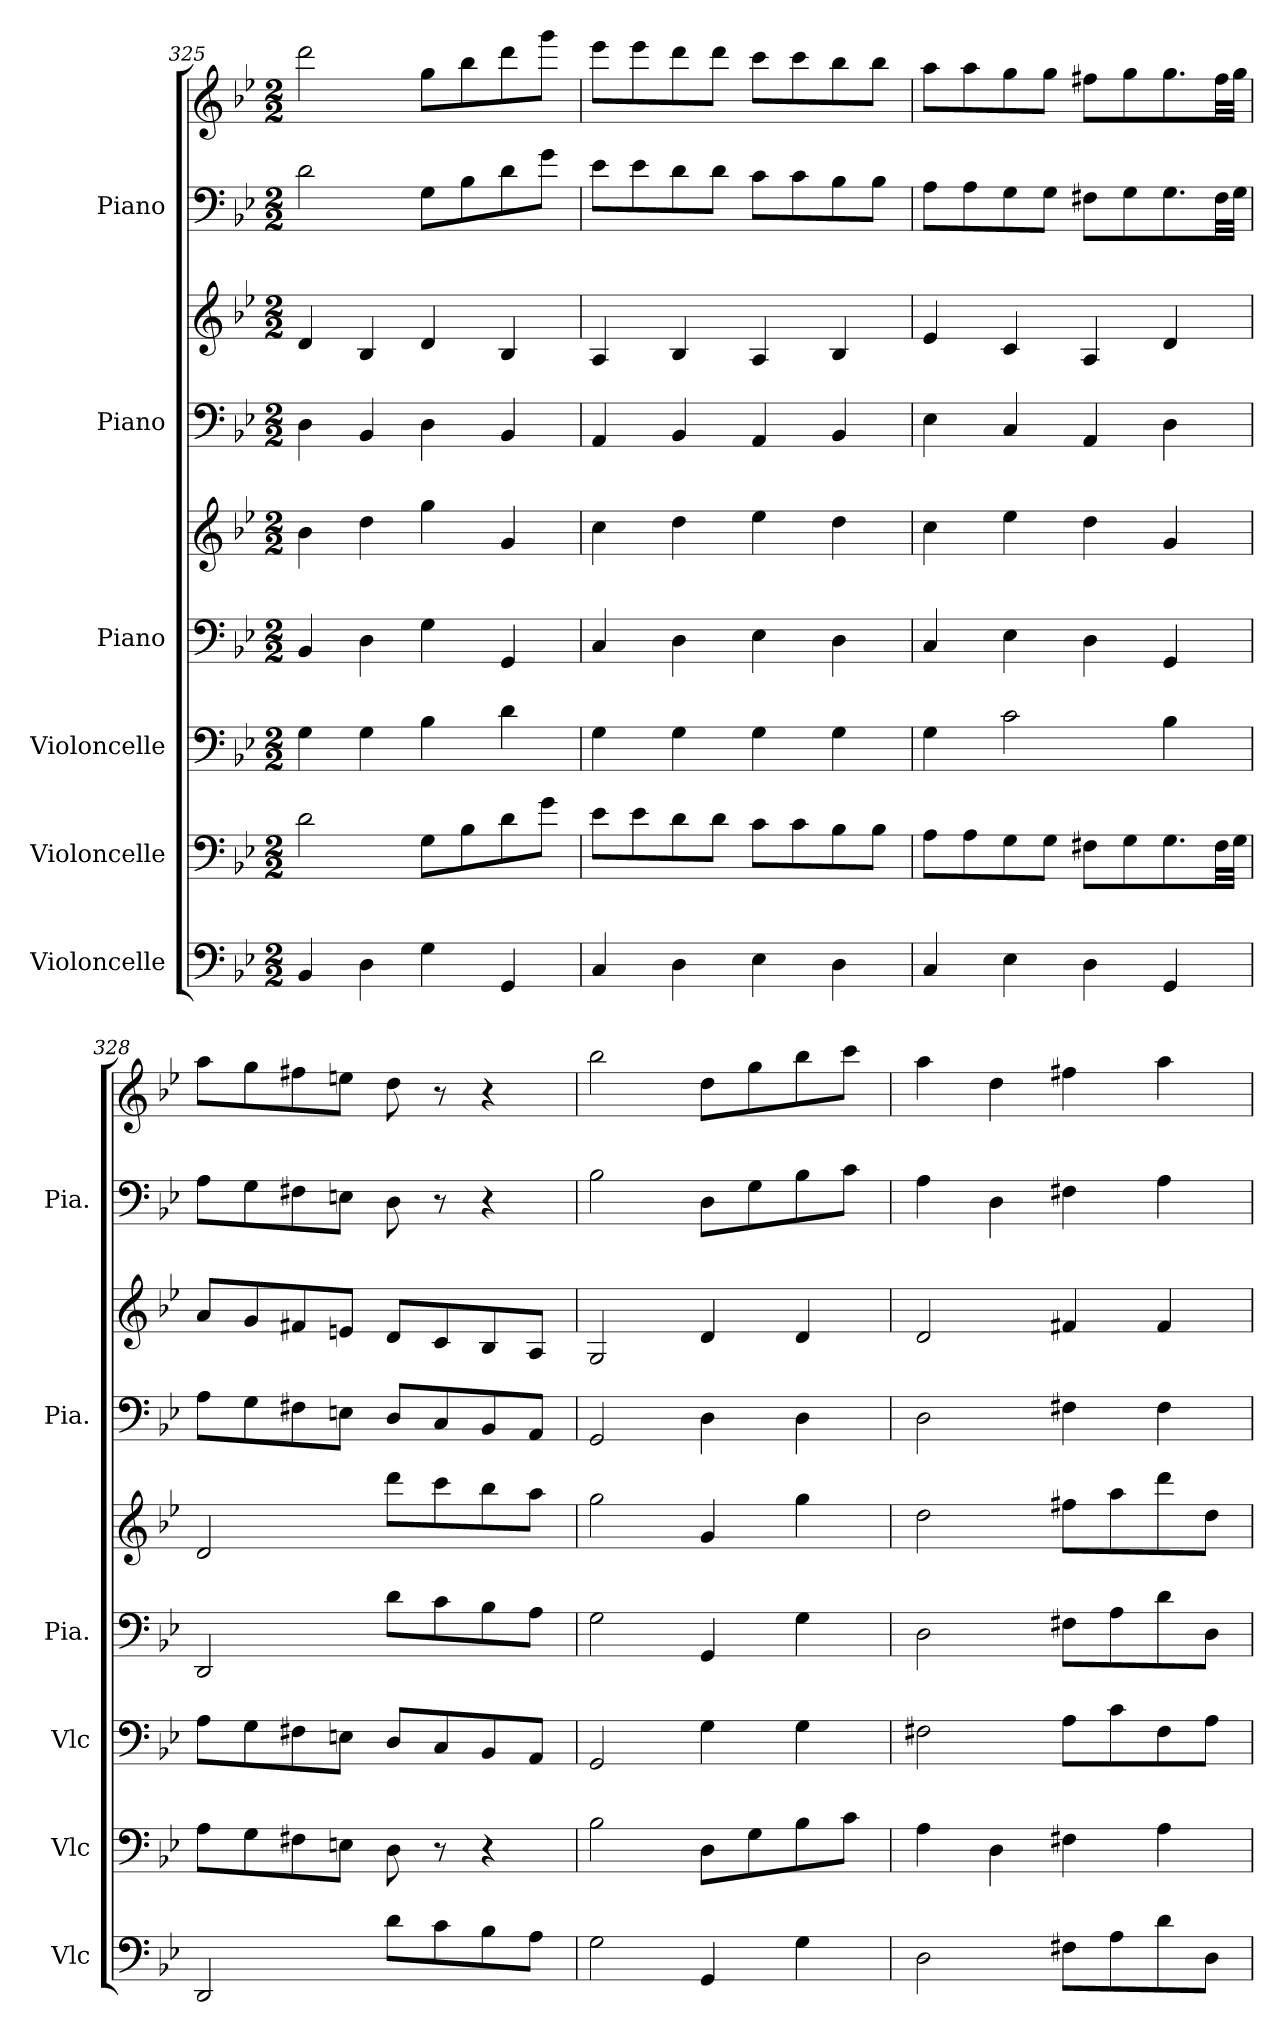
**kern	**kern	**kern	**kern	**kern	**kern	**kern	**kern	**kern
*part6	*part5	*part4	*part3	*part3	*part2	*part2	*part1	*part1
*staff9	*staff8	*staff7	*staff6	*staff5	*staff4	*staff3	*staff2	*staff1
*I"Violoncelle	*I"Violoncelle	*I"Violoncelle	*I"Piano	*	*I"Piano	*	*I"Piano	*
*I'Vlc	*I'Vlc	*I'Vlc	*I'Pia.	*	*I'Pia.	*	*I'Pia.	*
!!LO:PB:g=z
*clefF4	*clefF4	*clefF4	*clefF4	*clefG2	*clefF4	*clefG2	*clefF4	*clefG2
*k[b-e-]	*k[b-e-]	*k[b-e-]	*k[b-e-]	*k[b-e-]	*k[b-e-]	*k[b-e-]	*k[b-e-]	*k[b-e-]
*M2/2	*M2/2	*M2/2	*M2/2	*M2/2	*M2/2	*M2/2	*M2/2	*M2/2
=325	=325	=325	=325	=325	=325	=325	=325	=325
4BB-/	2d\	4G\	4BB-/	4b-\	4D\	4d/	2d\	2ddd\
4D\	.	4G\	4D\	4dd\	4BB-/	4B-/	.	.
4G\	8G\L	4B-\	4G\	4gg\	4D\	4d/	8G\L	8gg\L
.	8B-\	.	.	.	.	.	8B-\	8bb-\
4GG/	8d\	4d\	4GG/	4g/	4BB-/	4B-/	8d\	8ddd\
.	8g\J	.	.	.	.	.	8g\J	8ggg\J
=326	=326	=326	=326	=326	=326	=326	=326	=326
4C/	8e-\L	4G\	4C/	4cc\	4AA/	4A/	8e-\L	8eee-\L
.	8e-\	.	.	.	.	.	8e-\	8eee-\
4D\	8d\	4G\	4D\	4dd\	4BB-/	4B-/	8d\	8ddd\
.	8d\J	.	.	.	.	.	8d\J	8ddd\J
4E-\	8c\L	4G\	4E-\	4ee-\	4AA/	4A/	8c\L	8ccc\L
.	8c\	.	.	.	.	.	8c\	8ccc\
4D\	8B-\	4G\	4D\	4dd\	4BB-/	4B-/	8B-\	8bb-\
.	8B-\J	.	.	.	.	.	8B-\J	8bb-\J
=327	=327	=327	=327	=327	=327	=327	=327	=327
4C/	8A\L	4G\	4C/	4cc\	4E-\	4e-/	8A\L	8aa\L
.	8A\	.	.	.	.	.	8A\	8aa\
4E-\	8G\	2c\	4E-\	4ee-\	4C/	4c/	8G\	8gg\
.	8G\J	.	.	.	.	.	8G\J	8gg\J
4D\	8F#X\L	.	4D\	4dd\	4AA/	4A/	8F#X\L	8ff#X\L
.	8G\	.	.	.	.	.	8G\	8gg\
4GG/	8.G\	4B-\	4GG/	4g/	4D\	4d/	8.G\	8.gg\
.	32F#\LL	.	.	.	.	.	32F#\LL	32ff#\LL
.	32G\JJJ	.	.	.	.	.	32G\JJJ	32gg\JJJ
=328	=328	=328	=328	=328	=328	=328	=328	=328
2DD/	8A\L	8A\L	2DD/	2d/	8A\L	8a/L	8A\L	8aa\L
.	8G\	8G\	.	.	8G\	8g/	8G\	8gg\
.	8F#X\	8F#X\	.	.	8F#X\	8f#X/	8F#X\	8ff#X\
.	8En\J	8En\J	.	.	8En\J	8en/J	8En\J	8een\J
8d\L	8D\	8D/L	8d\L	8ddd\L	8D/L	8d/L	8D\	8dd\
8c\	8r	8C/	8c\	8ccc\	8C/	8c/	8r	8r
8B-\	4r	8BB-/	8B-\	8bb-\	8BB-/	8B-/	4r	4r
8A\J	.	8AA/J	8A\J	8aa\J	8AA/J	8A/J	.	.
!!LO:PB:g=z
=329	=329	=329	=329	=329	=329	=329	=329	=329
2G\	2B-\	2GG/	2G\	2gg\	2GG/	2G/	2B-\	2bb-\
4GG/	8D\L	4G\	4GG/	4g/	4D\	4d/	8D\L	8dd\L
.	8G\	.	.	.	.	.	8G\	8gg\
4G\	8B-\	4G\	4G\	4gg\	4D\	4d/	8B-\	8bb-\
.	8c\J	.	.	.	.	.	8c\J	8ccc\J
=330	=330	=330	=330	=330	=330	=330	=330	=330
2D\	4A\	2F#X\	2D\	2dd\	2D\	2d/	4A\	4aa\
.	4D\	.	.	.	.	.	4D\	4dd\
8F#X\L	4F#X\	8A\L	8F#X\L	8ff#X\L	4F#X\	4f#X/	4F#X\	4ff#X\
8A\	.	8c\	8A\	8aa\	.	.	.	.
8d\	4A\	8F#\	8d\	8ddd\	4F#\	4f#/	4A\	4aa\
8D\J	.	8A\J	8D\J	8dd\J	.	.	.	.
=	=	=	=	=	=	=	=	=
*-	*-	*-	*-	*-	*-	*-	*-	*-
